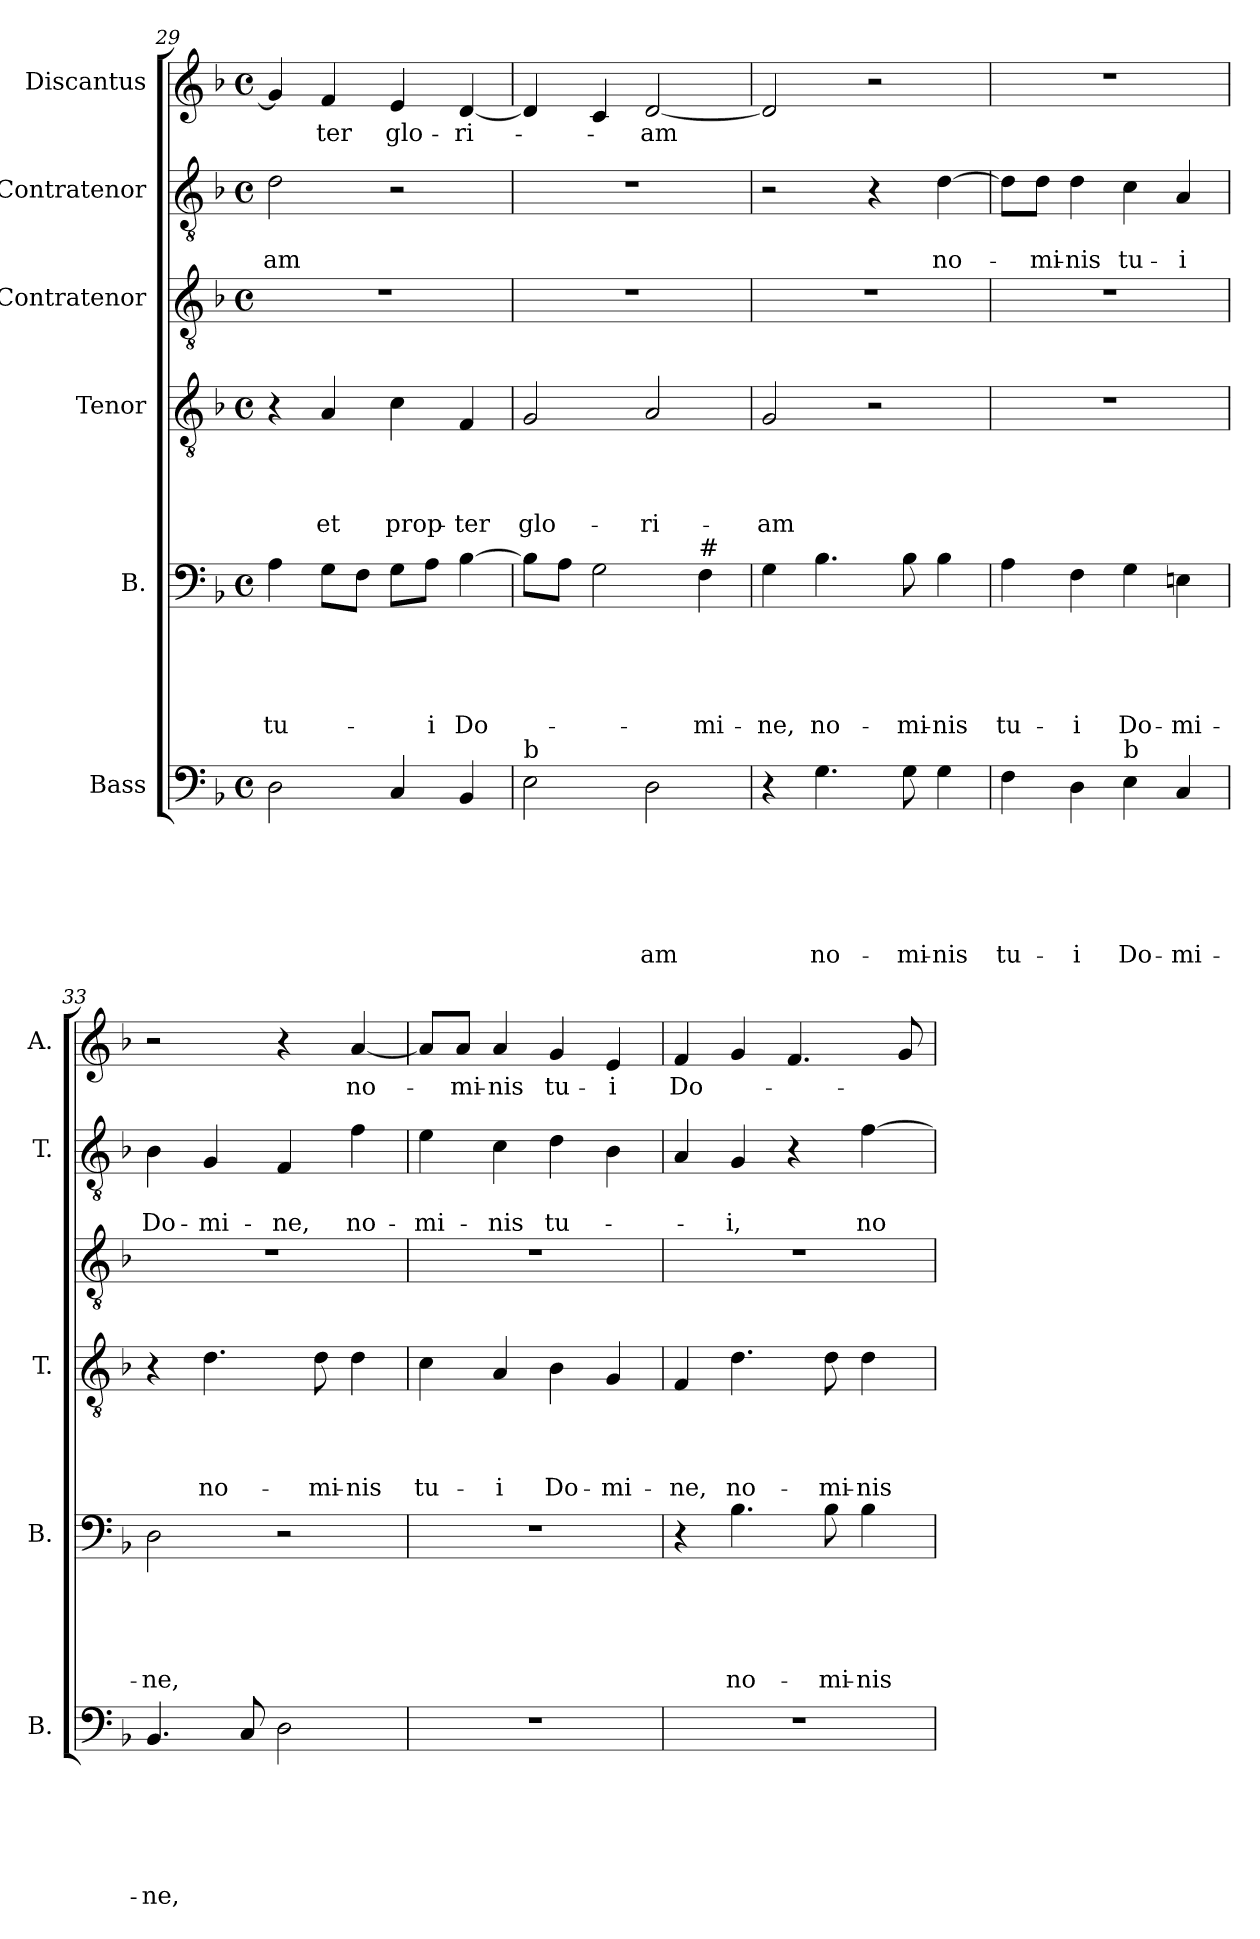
**kern	**text	**text	**text	**text	**text	**text	**kern	**text	**text	**text	**text	**text	**kern	**text	**text	**text	**text	**kern	**kern	**text	**text	**kern	**text
*part6	*part6	*part6	*part6	*part6	*part6	*part6	*part5	*part5	*part5	*part5	*part5	*part5	*part4	*part4	*part4	*part4	*part4	*part3	*part2	*part2	*part2	*part1	*part1
*staff6	*staff6	*staff6	*staff6	*staff6	*staff6	*staff6	*staff5	*staff5	*staff5	*staff5	*staff5	*staff5	*staff4	*staff4	*staff4	*staff4	*staff4	*staff3	*staff2	*staff2	*staff2	*staff1	*staff1
*I"Bass	*	*	*	*	*	*	*I"B.	*	*	*	*	*	*I"Tenor	*	*	*	*	*I"Contratenor	*I"Contratenor	*	*	*I"Discantus	*
*I'B.	*	*	*	*	*	*	*I'B.	*	*	*	*	*	*I'T.	*	*	*	*	*	*I'T.	*	*	*I'A.	*
*clefF4	*	*	*	*	*	*	*clefF4	*	*	*	*	*	*clefGv2	*	*	*	*	*clefGv2	*clefGv2	*	*	*clefG2	*
*k[b-]	*	*	*	*	*	*	*k[b-]	*	*	*	*	*	*k[b-]	*	*	*	*	*k[b-]	*k[b-]	*	*	*k[b-]	*
*F:	*	*	*	*	*	*	*F:	*	*	*	*	*	*F:	*	*	*	*	*F:	*F:	*	*	*F:	*
*M4/4	*	*	*	*	*	*	*M4/4	*	*	*	*	*	*M4/4	*	*	*	*	*M4/4	*M4/4	*	*	*M4/4	*
*met(c)	*	*	*	*	*	*	*met(c)	*	*	*	*	*	*met(c)	*	*	*	*	*met(c)	*met(c)	*	*	*met(c)	*
=29	=29	=29	=29	=29	=29	=29	=29	=29	=29	=29	=29	=29	=29	=29	=29	=29	=29	=29	=29	=29	=29	=29	=29
!	!	!	!	!	!	!	!	!	!	!	!	!LO:LY:b	!	!	!	!	!	!	!	!	!LO:LY:b	!	!
2D\	.	.	.	.	.	.	4A\	.	.	.	.	tu-	4r	.	.	.	.	1r	2d\	.	-am	4g/]	.
!	!	!	!	!	!	!	!	!	!	!	!	!	!	!	!	!	!LO:LY:b	!	!	!	!	!	!LO:LY:b
.	.	.	.	.	.	.	8G\L	.	.	.	.	.	4A/	.	.	.	et	.	.	.	.	4f/	-ter
.	.	.	.	.	.	.	8F\J	.	.	.	.	.	.	.	.	.	.	.	.	.	.	.	.
!	!	!	!	!	!	!	!	!	!	!	!	!	!	!	!	!	!LO:LY:b	!	!	!	!	!	!LO:LY:b
4C/	.	.	.	.	.	.	8G\L	.	.	.	.	.	4c\	.	.	.	prop-	.	2r	.	.	4e/	glo-
!	!	!	!	!	!	!	!	!	!	!	!	!LO:LY:b	!	!	!	!	!	!	!	!	!	!	!
.	.	.	.	.	.	.	8A\J	.	.	.	.	-i	.	.	.	.	.	.	.	.	.	.	.
!	!	!	!	!	!	!	!	!	!	!	!	!LO:LY:b	!	!	!	!	!LO:LY:b	!	!	!	!	!	!LO:LY:b
4BB-/	.	.	.	.	.	.	[>4B-\	.	.	.	.	Do-	4F/	.	.	.	-ter	.	.	.	.	[<4d/	-ri-
=30	=30	=30	=30	=30	=30	=30	=30	=30	=30	=30	=30	=30	=30	=30	=30	=30	=30	=30	=30	=30	=30	=30	=30
!LO:TX:a:t=b	!	!	!	!	!	!	!	!	!	!	!	!	!	!	!	!	!	!	!	!	!	!	!
!	!	!	!	!	!	!	!	!	!	!	!	!	!	!	!	!	!LO:LY:b	!	!	!	!	!	!
2E\	.	.	.	.	.	.	8B-\L]	.	.	.	.	.	2G/	.	.	.	glo-	1r	1r	.	.	4d/]	.
.	.	.	.	.	.	.	8A\J	.	.	.	.	.	.	.	.	.	.	.	.	.	.	.	.
.	.	.	.	.	.	.	2G\	.	.	.	.	.	.	.	.	.	.	.	.	.	.	4c/	.
!	!	!	!	!	!	!LO:LY:b	!	!	!	!	!	!	!	!	!	!	!LO:LY:b	!	!	!	!	!	!LO:LY:b
2D\	.	.	.	.	.	-am	.	.	.	.	.	.	2A/	.	.	.	-ri-	.	.	.	.	[>2d/	-am
!	!	!	!	!	!	!	!LO:TX:a:t=#	!	!	!	!	!	!	!	!	!	!	!	!	!	!	!	!
!	!	!	!	!	!	!	!	!	!	!	!	!LO:LY:b	!	!	!	!	!	!	!	!	!	!	!
.	.	.	.	.	.	.	4F\	.	.	.	.	-mi-	.	.	.	.	.	.	.	.	.	.	.
!!LO:PB:g=z
=31	=31	=31	=31	=31	=31	=31	=31	=31	=31	=31	=31	=31	=31	=31	=31	=31	=31	=31	=31	=31	=31	=31	=31
!	!	!	!	!	!	!	!	!	!	!	!	!LO:LY:b	!	!	!	!	!LO:LY:b	!	!	!	!	!	!
4r	.	.	.	.	.	.	4G\	.	.	.	.	-ne,	2G/	.	.	.	-am	1r	2r	.	.	2d/]	.
!	!	!	!	!	!	!LO:LY:b	!	!	!	!	!	!LO:LY:b	!	!	!	!	!	!	!	!	!	!	!
4.G\	.	.	.	.	.	no-	4.B-\	.	.	.	.	no-	.	.	.	.	.	.	.	.	.	.	.
.	.	.	.	.	.	.	.	.	.	.	.	.	2r	.	.	.	.	.	4r	.	.	2r	.
!	!	!	!	!	!	!LO:LY:b	!	!	!	!	!	!LO:LY:b	!	!	!	!	!	!	!	!	!	!	!
8G\	.	.	.	.	.	-mi-	8B-\	.	.	.	.	-mi-	.	.	.	.	.	.	.	.	.	.	.
!	!	!	!	!	!	!LO:LY:b:rj	!	!	!	!	!	!LO:LY:b:rj	!	!	!	!	!	!	!	!	!LO:LY:b	!	!
4G\	.	.	.	.	.	-nis	4B-\	.	.	.	.	-nis	.	.	.	.	.	.	[>4d\	.	no-	.	.
=32	=32	=32	=32	=32	=32	=32	=32	=32	=32	=32	=32	=32	=32	=32	=32	=32	=32	=32	=32	=32	=32	=32	=32
!	!	!	!	!	!	!LO:LY:b	!	!	!	!	!	!LO:LY:b	!	!	!	!	!	!	!	!	!	!	!
4F\	.	.	.	.	.	tu-	4A\	.	.	.	.	tu-	1r	.	.	.	.	1r	8d\L]	.	.	1r	.
!	!	!	!	!	!	!	!	!	!	!	!	!	!	!	!	!	!	!	!	!	!LO:LY:b	!	!
.	.	.	.	.	.	.	.	.	.	.	.	.	.	.	.	.	.	.	8d\J	.	-mi-	.	.
!	!	!	!	!	!	!LO:LY:b	!	!	!	!	!	!LO:LY:b	!	!	!	!	!	!	!	!	!LO:LY:b:rj	!	!
4D\	.	.	.	.	.	-i	4F\	.	.	.	.	-i	.	.	.	.	.	.	4d\	.	-nis	.	.
!LO:TX:a:t=b	!	!	!	!	!	!	!	!	!	!	!	!	!	!	!	!	!	!	!	!	!	!	!
!	!	!	!	!	!	!LO:LY:b	!	!	!	!	!	!LO:LY:b	!	!	!	!	!	!	!	!	!LO:LY:b	!	!
4E\	.	.	.	.	.	Do-	4G\	.	.	.	.	Do-	.	.	.	.	.	.	4c\	.	tu-	.	.
!	!	!	!	!	!	!LO:LY:b:rj	!	!	!	!	!	!LO:LY:b:rj	!	!	!	!	!	!	!	!	!LO:LY:b	!	!
4C/	.	.	.	.	.	-mi-	4En\	.	.	.	.	-mi-	.	.	.	.	.	.	4A/	.	-i	.	.
=33	=33	=33	=33	=33	=33	=33	=33	=33	=33	=33	=33	=33	=33	=33	=33	=33	=33	=33	=33	=33	=33	=33	=33
!	!	!	!	!	!	!LO:LY:b	!	!	!	!	!	!LO:LY:b	!	!	!	!	!	!	!	!	!LO:LY:b	!	!
4.BB-/	.	.	.	.	.	-ne,	2D\	.	.	.	.	-ne,	4r	.	.	.	.	1r	4B-\	.	Do-	2r	.
!	!	!	!	!	!	!	!	!	!	!	!	!	!	!	!	!	!LO:LY:b	!	!	!	!LO:LY:b:rj	!	!
.	.	.	.	.	.	.	.	.	.	.	.	.	4.d\	.	.	.	no-	.	4G/	.	-mi-	.	.
8C/	.	.	.	.	.	.	.	.	.	.	.	.	.	.	.	.	.	.	.	.	.	.	.
!	!	!	!	!	!	!	!	!	!	!	!	!	!	!	!	!	!	!	!	!	!LO:LY:b	!	!
2D\	.	.	.	.	.	.	2r	.	.	.	.	.	.	.	.	.	.	.	4F/	.	-ne,	4r	.
!	!	!	!	!	!	!	!	!	!	!	!	!	!	!	!	!	!LO:LY:b	!	!	!	!	!	!
.	.	.	.	.	.	.	.	.	.	.	.	.	8d\	.	.	.	-mi-	.	.	.	.	.	.
!	!	!	!	!	!	!	!	!	!	!	!	!	!	!	!	!	!LO:LY:b:rj	!	!	!	!LO:LY:b	!	!LO:LY:b
.	.	.	.	.	.	.	.	.	.	.	.	.	4d\	.	.	.	-nis	.	4f\	.	no-	[<4a/	no-
=34	=34	=34	=34	=34	=34	=34	=34	=34	=34	=34	=34	=34	=34	=34	=34	=34	=34	=34	=34	=34	=34	=34	=34
!	!	!	!	!	!	!	!	!	!	!	!	!	!	!	!	!	!LO:LY:b	!	!	!	!LO:LY:b	!	!
1r	.	.	.	.	.	.	1r	.	.	.	.	.	4c\	.	.	.	tu-	1r	4e\	.	-mi-	8a/L]	.
!	!	!	!	!	!	!	!	!	!	!	!	!	!	!	!	!	!	!	!	!	!	!	!LO:LY:b
.	.	.	.	.	.	.	.	.	.	.	.	.	.	.	.	.	.	.	.	.	.	8a/J	-mi-
!	!	!	!	!	!	!	!	!	!	!	!	!	!	!	!	!	!LO:LY:b	!	!	!	!LO:LY:b	!	!LO:LY:b:rj
.	.	.	.	.	.	.	.	.	.	.	.	.	4A/	.	.	.	-i	.	4c\	.	-nis	4a/	-nis
!	!	!	!	!	!	!	!	!	!	!	!	!	!	!	!	!	!LO:LY:b	!	!	!	!LO:LY:b	!	!LO:LY:b
.	.	.	.	.	.	.	.	.	.	.	.	.	4B-\	.	.	.	Do-	.	4d\	.	tu-	4g/	tu-
!	!	!	!	!	!	!	!	!	!	!	!	!	!	!	!	!	!LO:LY:b:rj	!	!	!	!	!	!LO:LY:b
.	.	.	.	.	.	.	.	.	.	.	.	.	4G/	.	.	.	-mi-	.	4B-\	.	.	4e/	-i
=35	=35	=35	=35	=35	=35	=35	=35	=35	=35	=35	=35	=35	=35	=35	=35	=35	=35	=35	=35	=35	=35	=35	=35
!	!	!	!	!	!	!	!	!	!	!	!	!	!	!	!	!	!LO:LY:b	!	!	!	!	!	!LO:LY:b
1r	.	.	.	.	.	.	4r	.	.	.	.	.	4F/	.	.	.	-ne,	1r	4A/	.	.	4f/	Do-
!	!	!	!	!	!	!	!	!	!	!	!	!LO:LY:b	!	!	!	!	!LO:LY:b	!	!	!	!LO:LY:b	!	!
.	.	.	.	.	.	.	4.B-\	.	.	.	.	no-	4.d\	.	.	.	no-	.	4G/	.	-i,	4g/	.
.	.	.	.	.	.	.	.	.	.	.	.	.	.	.	.	.	.	.	4r	.	.	4.f/	.
!	!	!	!	!	!	!	!	!	!	!	!	!LO:LY:b	!	!	!	!	!LO:LY:b	!	!	!	!	!	!
.	.	.	.	.	.	.	8B-\	.	.	.	.	-mi-	8d\	.	.	.	-mi-	.	.	.	.	.	.
!	!	!	!	!	!	!	!	!	!	!	!	!LO:LY:b:rj	!	!	!	!	!LO:LY:b:rj	!	!	!	!LO:LY:b	!	!
.	.	.	.	.	.	.	4B-\	.	.	.	.	-nis	4d\	.	.	.	-nis	.	[>4f\	.	no-	.	.
.	.	.	.	.	.	.	.	.	.	.	.	.	.	.	.	.	.	.	.	.	.	8g/	.
=	=	=	=	=	=	=	=	=	=	=	=	=	=	=	=	=	=	=	=	=	=	=	=
*-	*-	*-	*-	*-	*-	*-	*-	*-	*-	*-	*-	*-	*-	*-	*-	*-	*-	*-	*-	*-	*-	*-	*-
